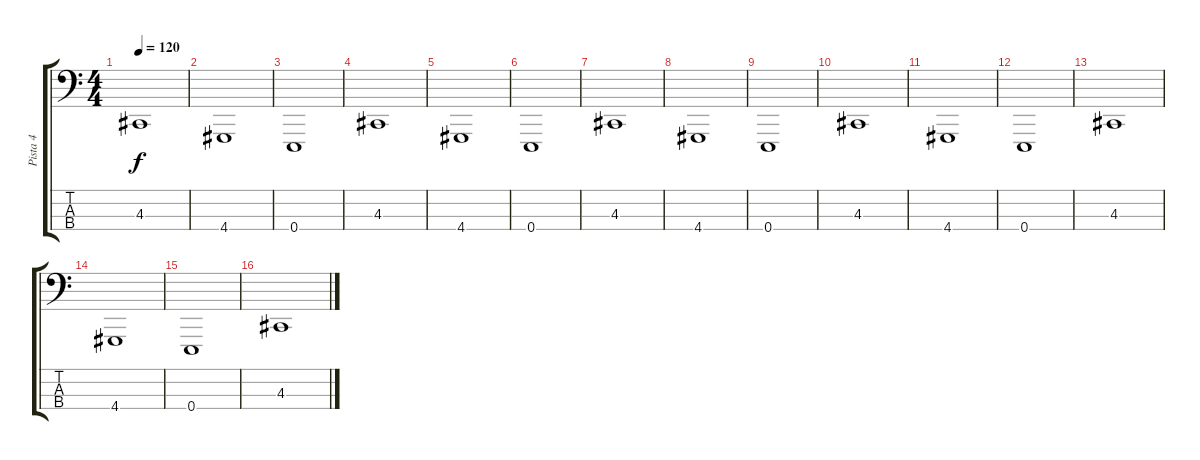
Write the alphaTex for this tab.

\track ("Pista 4" "Pista 4") {instrument violin}
\staff {score tabs}
\tuning (G2 D2 A1 E1) {hide}
\ts (4 4)
\tempo 120
\clef f4
\ks c
4.3.1{dy f} |
4.4.1 |
0.4.1 |
4.3.1 |
4.4.1 |
0.4.1 |
4.3.1 |
4.4.1 |
0.4.1 |
4.3.1 |
4.4.1 |
0.4.1 |
4.3.1 |
4.4.1 |
0.4.1 |
4.3.1
